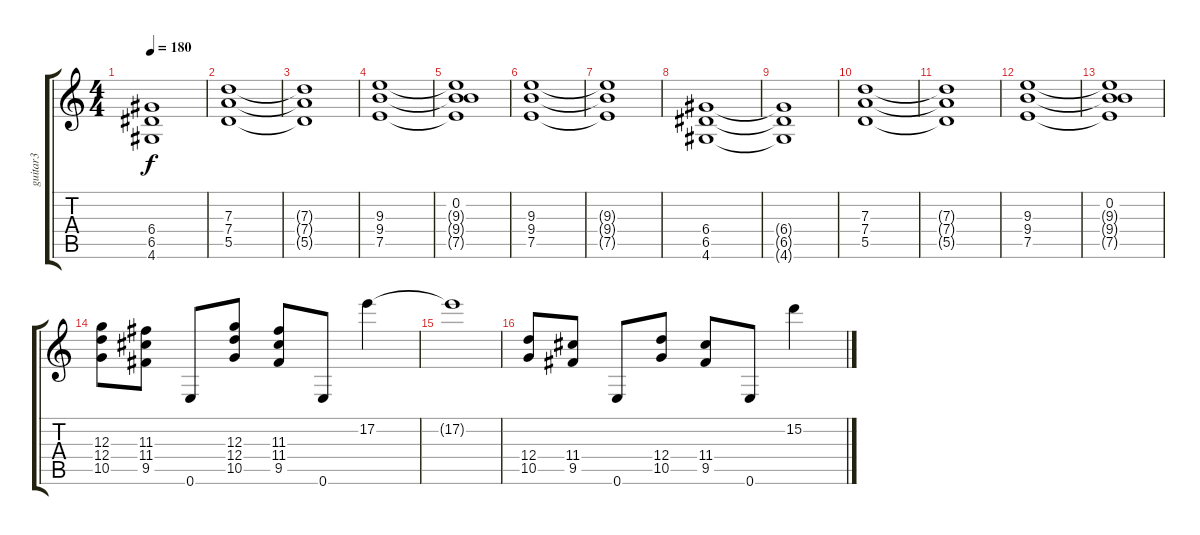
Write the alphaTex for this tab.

\track ("guitar3" "guitar3") {instrument distortionguitar}
\staff {score tabs}
\tuning (E4 B3 G3 D3 A2 E2) {hide}
\ts (4 4)
\tempo 180
\clef g2
\ks c
(6.4{t} 6.5{t} 4.6{t}).1{dy f} |
(7.3 7.4 5.5).1 |
(7.3{t} 7.4{t} 5.5{t}).1 |
(9.3 9.4 7.5).1 |
(0.2 9.3{t} 9.4{t} 7.5{t}).1 |
(9.3 9.4 7.5).1 |
(9.3{t} 9.4{t} 7.5{t}).1 |
(6.4 6.5 4.6).1 |
(6.4{t} 6.5{t} 4.6{t}).1 |
(7.3 7.4 5.5).1 |
(7.3{t} 7.4{t} 5.5{t}).1 |
(9.3 9.4 7.5).1 |
(0.2 9.3{t} 9.4{t} 7.5{t}).1 |
(12.3 12.4 10.5).8 (11.3 11.4 9.5).8 0.6.8 (12.3 12.4 10.5).8 (11.3 11.4 9.5).8 0.6.8 17.2.4 |
17.2{t}.1 |
(12.4 10.5).8 (11.4 9.5).8 0.6.8 (12.4 10.5).8 (11.4 9.5).8 0.6.8 15.2.4
